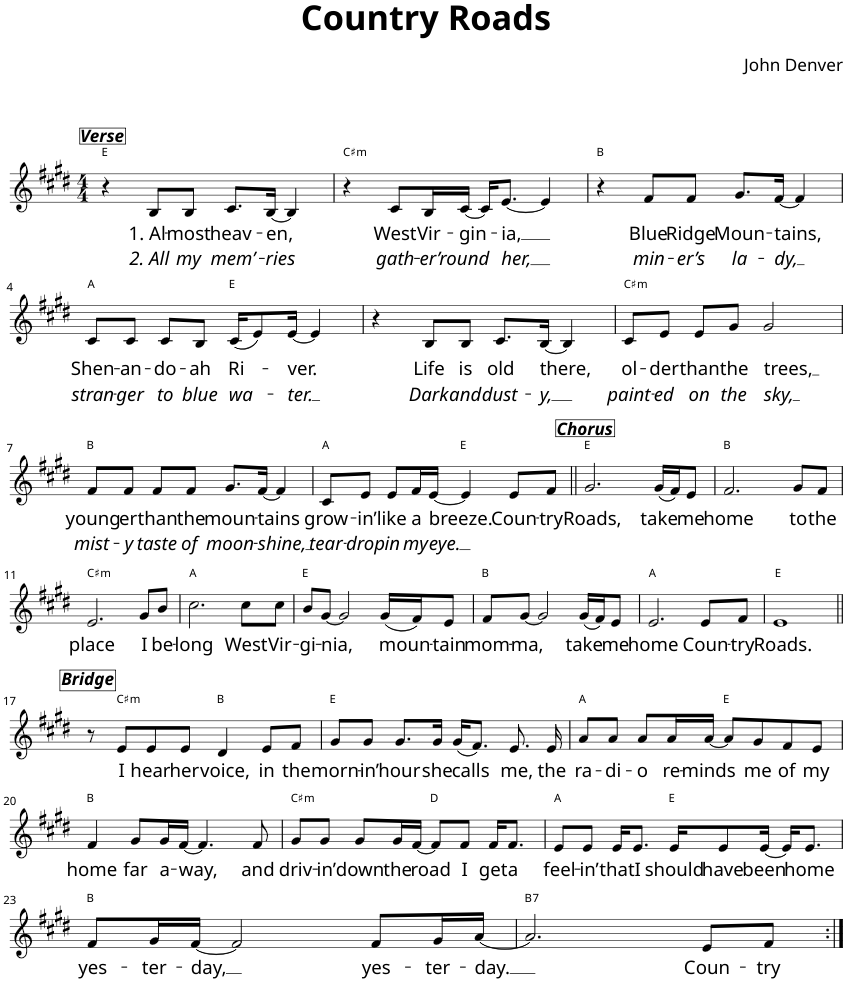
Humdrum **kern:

**kern	**text	**text	**harte
*part1	*part1	*part1	*part1
*staff1	*staff1	*staff1	*
*I"Voice	*	*	*
*I'Vo.	*	*	*
*clefG2	*	*	*
*k[f#c#g#d#]	*	*	*
*E:	*	*	*
*M4/4	*	*	*
=1	=1	=1	=1
!LO:TX:a:Bi:t=Verse	!	!	!
4r	.	.	E:maj
!	!LO:LY:b	!LO:LY:b	!
8B/L	1. Al-	2. All	.
!	!LO:LY:b	!LO:LY:b	!
8B/J	-most	my	.
!	!LO:LY:b	!LO:LY:b	!
8.c#/L	heav-	mem’-	.
!	!LO:LY:b	!LO:LY:b	!
[16B/Jk	-en,	-ries	.
4B/]	.	.	.
=2	=2	=2	=2
!	!	!	!LO:H:kt=m
4r	.	.	C#:min
!	!LO:LY:b	!LO:LY:b	!
8c#/L	West	gath-	.
!	!LO:LY:b	!LO:LY:b	!
16B/L	Vir-	-er	.
!	!LO:LY:b	!LO:LY:b	!
[16c#/JJ	-gin-	’round	.
16c#/KL]	.	.	.
!	!LO:LY:b	!LO:LY:b	!
[8.e/J	-ia,	her,	.
4e/]	.	.	.
=3	=3	=3	=3
4r	.	.	B:maj
!	!LO:LY:b	!LO:LY:b	!
8f#/L	Blue	min-	.
!	!LO:LY:b	!LO:LY:b	!
8f#/J	Ridge	-er’s	.
!	!LO:LY:b	!LO:LY:b	!
8.g#/L	Moun-	la-	.
!	!LO:LY:b	!LO:LY:b	!
[16f#/Jk	-tains,	-dy,	.
4f#/]	.	.	.
!!LO:LB:g=z
=4	=4	=4	=4
!	!LO:LY:b	!LO:LY:b	!
8c#/L	Shen-	stran-	A:maj
!	!LO:LY:b	!LO:LY:b	!
8c#/J	-an-	-ger	.
!	!LO:LY:b	!LO:LY:b	!
8c#/L	-do-	to	.
!	!LO:LY:b	!LO:LY:b	!
8B/J	-ah	blue	.
!	!LO:LY:b	!LO:LY:b	!
(16c#/KL	Ri-	wa-	E:maj
8e/)	.	.	.
!	!LO:LY:b	!LO:LY:b	!
[16e/Jk	-ver.	-ter.	.
4e/]	.	.	.
=5	=5	=5	=5
4r	.	.	.
!	!LO:LY:b	!LO:LY:b	!
8B/L	Life	Dark	.
!	!LO:LY:b	!LO:LY:b	!
8B/J	is	and	.
!	!LO:LY:b	!LO:LY:b	!
8.c#/L	old	dust-	.
!	!LO:LY:b	!LO:LY:b	!
[16B/Jk	there,	-y,	.
4B/]	.	.	.
=6	=6	=6	=6
!	!LO:LY:b	!LO:LY:b	!LO:H:kt=m
8c#/L	ol-	paint-	C#:min
!	!LO:LY:b	!LO:LY:b	!
8e/J	-der	-ed	.
!	!LO:LY:b	!LO:LY:b	!
8e/L	than	on	.
!	!LO:LY:b	!LO:LY:b	!
8g#/J	the	the	.
!	!LO:LY:b	!LO:LY:b	!
2g#/	trees,	sky,	.
!!LO:LB:g=z
=7	=7	=7	=7
!	!LO:LY:b	!LO:LY:b	!
8f#/L	-young	mist-	B:maj
!	!LO:LY:b	!LO:LY:b	!
8f#/J	er	-y	.
!	!LO:LY:b	!LO:LY:b	!
8f#/L	than	taste	.
!	!LO:LY:b	!LO:LY:b	!
8f#/J	the	of	.
!	!LO:LY:b	!LO:LY:b	!
8.g#/L	moun-	moon-	.
!	!LO:LY:b	!LO:LY:b	!
[16f#/Jk	-tains	-shine,	.
4f#/]	.	.	.
=8	=8	=8	=8
!	!LO:LY:b	!LO:LY:b	!
8c#/L	grow-	tear-	A:maj
!	!LO:LY:b	!LO:LY:b	!
8e/J	-in’	-drop	.
!	!LO:LY:b	!LO:LY:b	!
8e/L	like	in	.
!	!LO:LY:b	!LO:LY:b	!
16f#/L	a	my	.
!	!LO:LY:b	!LO:LY:b	!
[16e/JJ	breeze.	eye.	.
4e/]	.	.	E:maj
!	!LO:LY:b	!	!
8e/L	Coun-	.	.
!	!LO:LY:b	!	!
8f#/J	-try	.	.
=9||	=9||	=9||	=9||
!LO:TX:a:Bi:t=Chorus	!	!	!
!	!LO:LY:b	!	!
2.g#/	Roads,	.	E:maj
!	!LO:LY:b	!	!
(16g#/LL	take	.	.
16f#/J)	.	.	.
!	!LO:LY:b	!	!
8e/J	me	.	.
=10	=10	=10	=10
!	!LO:LY:b	!	!
2.f#/	home	.	B:maj
!	!LO:LY:b	!	!
8g#/L	to	.	.
!	!LO:LY:b	!	!
8f#/J	the	.	.
!!LO:LB:g=z
=11	=11	=11	=11
!	!LO:LY:b	!	!LO:H:kt=m
2.e/	place	.	C#:min
!	!LO:LY:b	!	!
8g#/L	I	.	.
!	!LO:LY:b	!	!
8b/J	be-	.	.
=12	=12	=12	=12
!	!LO:LY:b	!	!
2.cc#\	-long	.	A:maj
!	!LO:LY:b	!	!
8cc#\L	West	.	.
!	!LO:LY:b	!	!
8cc#\J	Vir-	.	.
=13	=13	=13	=13
!	!LO:LY:b	!	!
8b/L	gi-	.	E:maj
!	!LO:LY:b	!	!
[8g#/J	-nia,	.	.
2g#/]	.	.	.
!	!LO:LY:b	!	!
(16g#/LL	moun-	.	.
16f#/J)	.	.	.
!	!LO:LY:b	!	!
8e/J	-tain	.	.
=14	=14	=14	=14
!	!LO:LY:b	!	!
8f#/L	mom-	.	B:maj
!	!LO:LY:b	!	!
[8g#/J	-ma,	.	.
2g#/]	.	.	.
!	!LO:LY:b	!	!
(16g#/LL	take	.	.
16f#/J)	.	.	.
!	!LO:LY:b	!	!
8e/J	me	.	.
=15	=15	=15	=15
!	!LO:LY:b	!	!
2.e/	home	.	A:maj
!	!LO:LY:b	!	!
8e/L	Coun-	.	.
!	!LO:LY:b	!	!
8f#/J	-try	.	.
=16	=16	=16	=16
!	!LO:LY:b	!	!
1e	Roads.	.	E:maj
!!LO:LB:g=z
=17||	=17||	=17||	=17||
!LO:TX:a:Bi:t=Bridge	!	!	!
8r	.	.	.
!	!LO:LY:b	!	!LO:H:kt=m
8e/L	I	.	C#:min
!	!LO:LY:b	!	!
8e/	hear	.	.
!	!LO:LY:b	!	!
8e/J	her	.	.
!	!LO:LY:b	!	!
4d#/	voice,	.	B:maj
!	!LO:LY:b	!	!
8e/L	in	.	.
!	!LO:LY:b	!	!
8f#/J	the	.	.
=18	=18	=18	=18
!	!LO:LY:b	!	!
8g#/L	morn-	.	E:maj
!	!LO:LY:b	!	!
8g#/J	-in’	.	.
!	!LO:LY:b	!	!
8.g#/L	hour	.	.
!	!LO:LY:b	!	!
16g#/Jk	she	.	.
!	!LO:LY:b	!	!
(16g#/KL	calls	.	.
8.f#/J)	.	.	.
!	!LO:LY:b	!	!
8.e/	me,	.	.
!	!LO:LY:b	!	!
16e/	the	.	.
=19	=19	=19	=19
!	!LO:LY:b	!	!
8a/L	ra-	.	A:maj
!	!LO:LY:b	!	!
8a/J	-di-	.	.
!	!LO:LY:b	!	!
8a/L	-o	.	.
!	!LO:LY:b	!	!
16a/L	re-	.	.
!	!LO:LY:b	!	!
[16a/JJ	-minds	.	.
8a/L]	.	.	E:maj
!	!LO:LY:b	!	!
8g#/	me	.	.
!	!LO:LY:b	!	!
8f#/	of	.	.
!	!LO:LY:b	!	!
8e/J	my	.	.
!!LO:LB:g=z
=20	=20	=20	=20
!	!LO:LY:b	!	!
4f#/	home	.	B:maj
!	!LO:LY:b	!	!
8g#/L	far	.	.
!	!LO:LY:b	!	!
16g#/L	a-	.	.
!	!LO:LY:b	!	!
[16f#/JJ	-way,	.	.
4.f#/]	.	.	.
!	!LO:LY:b	!	!
8f#/	and	.	.
=21	=21	=21	=21
!	!LO:LY:b	!	!LO:H:kt=m
8g#/L	driv-	.	C#:min
!	!LO:LY:b	!	!
8g#/J	-in’	.	.
!	!LO:LY:b	!	!
8g#/L	down	.	.
!	!LO:LY:b	!	!
16g#/L	the	.	.
!	!LO:LY:b	!	!
[16f#/JJ	road	.	.
8f#/L]	.	.	D:maj
!	!LO:LY:b	!	!
8f#/J	I	.	.
!	!LO:LY:b	!	!
16f#/KL	get	.	.
!	!LO:LY:b	!	!
8.f#/J	a	.	.
=22	=22	=22	=22
!	!LO:LY:b	!	!
8e/L	feel-	.	A:maj
!	!LO:LY:b	!	!
8e/J	-in’	.	.
!	!LO:LY:b	!	!
16e/KL	that	.	.
!	!LO:LY:b	!	!
8.e/J	I	.	.
!	!LO:LY:b	!	!
16e/KL	should	.	E:maj
!	!LO:LY:b	!	!
8e/	have	.	.
!	!LO:LY:b	!	!
[16e/Jk	been	.	.
16e/KL]	.	.	.
!	!LO:LY:b	!	!
8.e/J	home	.	.
!!LO:LB:g=z
=23	=23	=23	=23
!	!LO:LY:b	!	!
8f#/L	yes-	.	B:maj
!	!LO:LY:b	!	!
16g#/L	-ter-	.	.
!	!LO:LY:b	!	!
[16f#/JJ	-day,	.	.
2f#/]	.	.	.
!	!LO:LY:b	!	!
8f#/L	yes-	.	.
!	!LO:LY:b	!	!
16g#/L	-ter-	.	.
!	!LO:LY:b	!	!
[16a/JJ	-day.	.	.
=24	=24	=24	=24
!	!	!	!LO:H:kt=7
2.a/]	.	.	B:7
!	!LO:LY:b	!	!
8e/L	Coun-	.	.
!	!LO:LY:b	!	!
8f#/J	-try	.	.
=:|!	=:|!	=:|!	=:|!
*-	*-	*-	*-
